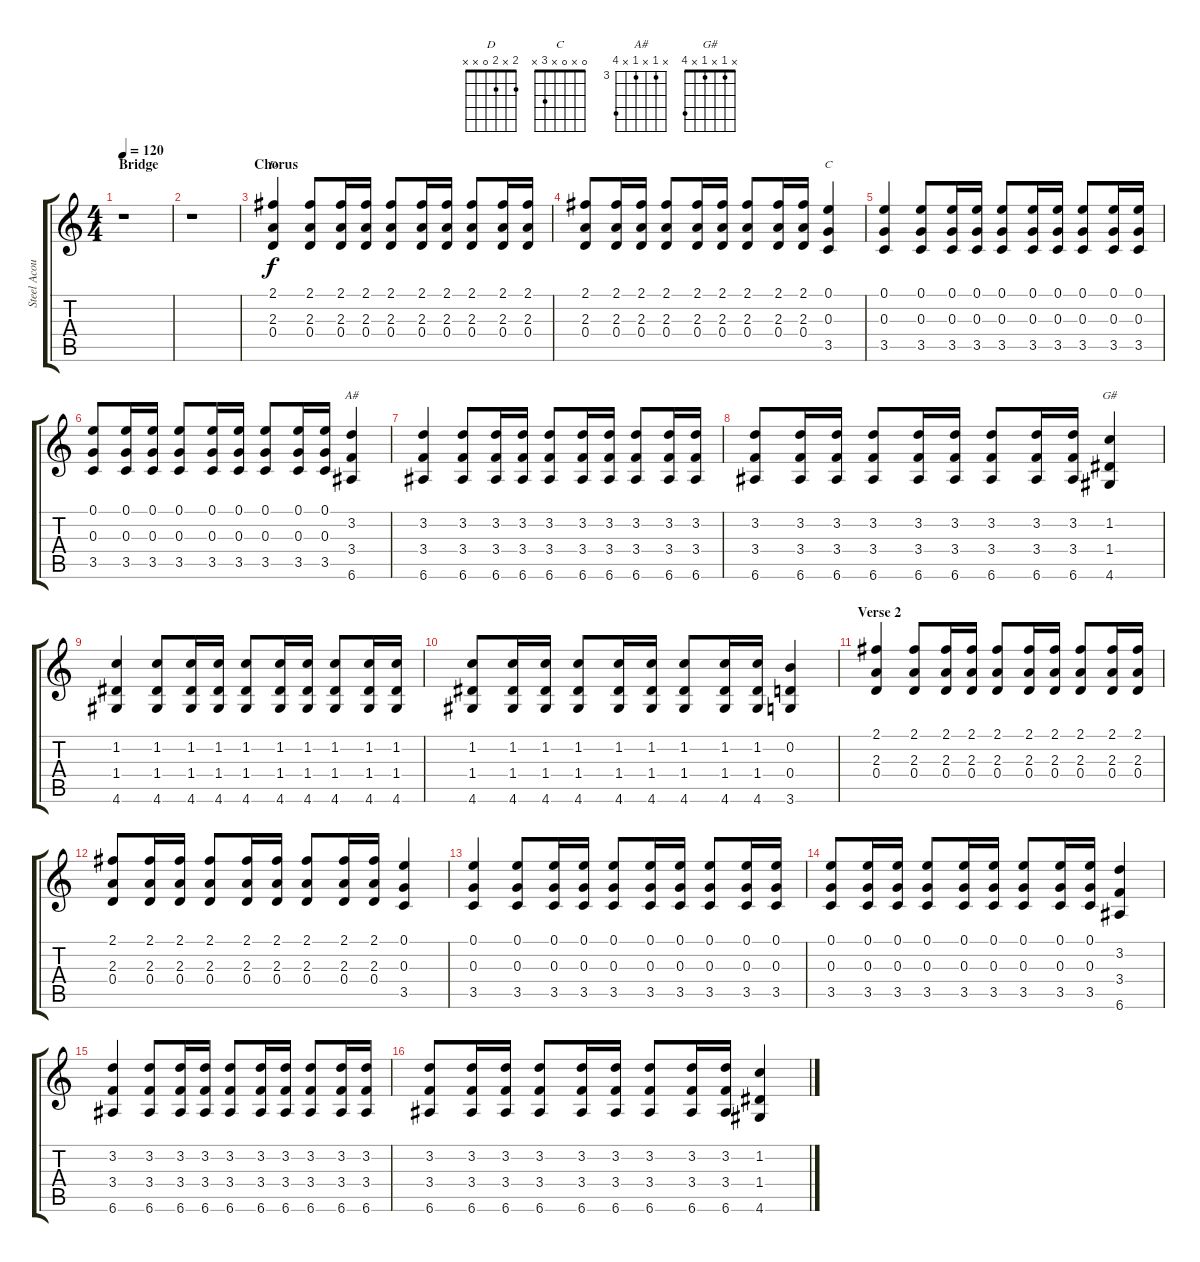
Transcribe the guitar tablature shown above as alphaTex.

\track ("Steel Acoustic" "Steel Acou") {instrument acousticguitarsteel}
\staff {score tabs}
\tuning (E4 B3 G3 D3 A2 E2) {hide}
\chord ("D" 2 x 2 0 x x)
\chord ("C" 0 x 0 x 3 x)
\chord ("A#" x 3 x 3 x 6) {firstfret 3}
\chord ("G#" x 1 x 1 x 4)
\ts (4 4)
\section ("" "Bridge")
\tempo 120
\clef g2
\ks c
r.1{dy f} |
r.1 |
\section ("" "Chorus")
(2.1 2.3 0.4).4{ch "D" volume 10} (2.1 2.3 0.4).8 (2.1 2.3 0.4).16 (2.1 2.3 0.4).16 (2.1 2.3 0.4).8 (2.1 2.3 0.4).16 (2.1 2.3 0.4).16 (2.1 2.3 0.4).8 (2.1 2.3 0.4).16 (2.1 2.3 0.4).16 |
(2.1 2.3 0.4).8 (2.1 2.3 0.4).16 (2.1 2.3 0.4).16 (2.1 2.3 0.4).8 (2.1 2.3 0.4).16 (2.1 2.3 0.4).16 (2.1 2.3 0.4).8 (2.1 2.3 0.4).16 (2.1 2.3 0.4).16 (0.1 0.3 3.5).4{ch "C"} |
(0.1 0.3 3.5).4 (0.1 0.3 3.5).8 (0.1 0.3 3.5).16 (0.1 0.3 3.5).16 (0.1 0.3 3.5).8 (0.1 0.3 3.5).16 (0.1 0.3 3.5).16 (0.1 0.3 3.5).8 (0.1 0.3 3.5).16 (0.1 0.3 3.5).16 |
(0.1 0.3 3.5).8 (0.1 0.3 3.5).16 (0.1 0.3 3.5).16 (0.1 0.3 3.5).8 (0.1 0.3 3.5).16 (0.1 0.3 3.5).16 (0.1 0.3 3.5).8 (0.1 0.3 3.5).16 (0.1 0.3 3.5).16 (3.2 3.4 6.6).4{ch "A#"} |
(3.2 3.4 6.6).4 (3.2 3.4 6.6).8 (3.2 3.4 6.6).16 (3.2 3.4 6.6).16 (3.2 3.4 6.6).8 (3.2 3.4 6.6).16 (3.2 3.4 6.6).16 (3.2 3.4 6.6).8 (3.2 3.4 6.6).16 (3.2 3.4 6.6).16 |
(3.2 3.4 6.6).8 (3.2 3.4 6.6).16 (3.2 3.4 6.6).16 (3.2 3.4 6.6).8 (3.2 3.4 6.6).16 (3.2 3.4 6.6).16 (3.2 3.4 6.6).8 (3.2 3.4 6.6).16 (3.2 3.4 6.6).16 (1.2 1.4 4.6).4{ch "G#"} |
(1.2 1.4 4.6).4 (1.2 1.4 4.6).8 (1.2 1.4 4.6).16 (1.2 1.4 4.6).16 (1.2 1.4 4.6).8 (1.2 1.4 4.6).16 (1.2 1.4 4.6).16 (1.2 1.4 4.6).8 (1.2 1.4 4.6).16 (1.2 1.4 4.6).16 |
(1.2 1.4 4.6).8 (1.2 1.4 4.6).16 (1.2 1.4 4.6).16 (1.2 1.4 4.6).8 (1.2 1.4 4.6).16 (1.2 1.4 4.6).16 (1.2 1.4 4.6).8 (1.2 1.4 4.6).16 (1.2 1.4 4.6).16 (0.2 0.4 3.6).4 |
\section ("" "Verse 2")
(2.1 2.3 0.4).4 (2.1 2.3 0.4).8 (2.1 2.3 0.4).16 (2.1 2.3 0.4).16 (2.1 2.3 0.4).8 (2.1 2.3 0.4).16 (2.1 2.3 0.4).16 (2.1 2.3 0.4).8 (2.1 2.3 0.4).16 (2.1 2.3 0.4).16 |
(2.1 2.3 0.4).8 (2.1 2.3 0.4).16 (2.1 2.3 0.4).16 (2.1 2.3 0.4).8 (2.1 2.3 0.4).16 (2.1 2.3 0.4).16 (2.1 2.3 0.4).8 (2.1 2.3 0.4).16 (2.1 2.3 0.4).16 (0.1 0.3 3.5).4 |
(0.1 0.3 3.5).4 (0.1 0.3 3.5).8 (0.1 0.3 3.5).16 (0.1 0.3 3.5).16 (0.1 0.3 3.5).8 (0.1 0.3 3.5).16 (0.1 0.3 3.5).16 (0.1 0.3 3.5).8 (0.1 0.3 3.5).16 (0.1 0.3 3.5).16 |
(0.1 0.3 3.5).8 (0.1 0.3 3.5).16 (0.1 0.3 3.5).16 (0.1 0.3 3.5).8 (0.1 0.3 3.5).16 (0.1 0.3 3.5).16 (0.1 0.3 3.5).8 (0.1 0.3 3.5).16 (0.1 0.3 3.5).16 (3.2 3.4 6.6).4 |
(3.2 3.4 6.6).4 (3.2 3.4 6.6).8 (3.2 3.4 6.6).16 (3.2 3.4 6.6).16 (3.2 3.4 6.6).8 (3.2 3.4 6.6).16 (3.2 3.4 6.6).16 (3.2 3.4 6.6).8 (3.2 3.4 6.6).16 (3.2 3.4 6.6).16 |
(3.2 3.4 6.6).8 (3.2 3.4 6.6).16 (3.2 3.4 6.6).16 (3.2 3.4 6.6).8 (3.2 3.4 6.6).16 (3.2 3.4 6.6).16 (3.2 3.4 6.6).8 (3.2 3.4 6.6).16 (3.2 3.4 6.6).16 (1.2 1.4 4.6).4
